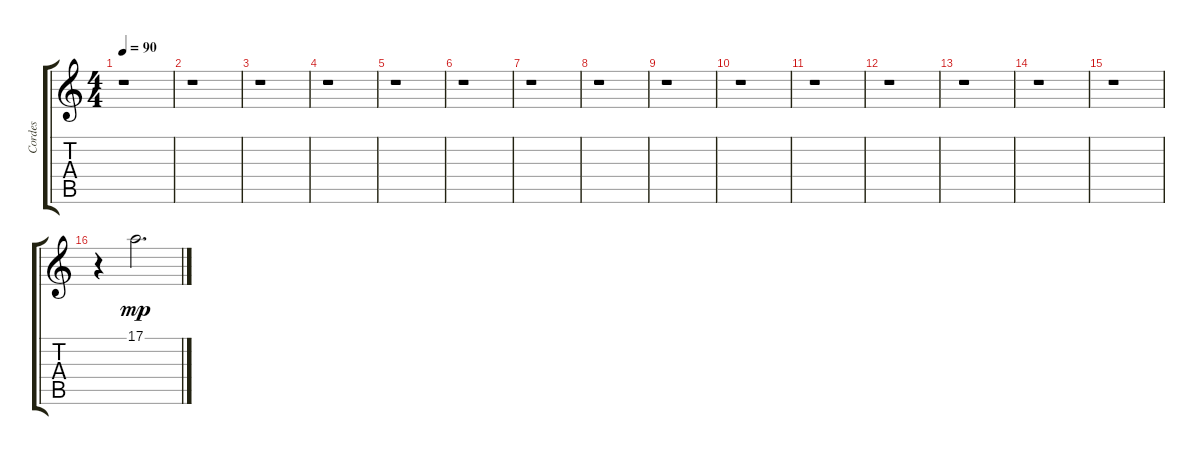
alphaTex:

\track ("Cordes" "Cordes") {instrument synthstrings2}
\staff {score tabs}
\tuning (E4 B3 G3 D3 A2 E2) {hide}
\ts (4 4)
\tempo 90
\clef g2
\ks c
r.1{dy f} |
r.1 |
r.1 |
r.1 |
r.1 |
r.1 |
r.1 |
r.1 |
r.1 |
r.1 |
r.1 |
r.1 |
r.1 |
r.1 |
r.1 |
r.4{instrument stringensemble1} 17.1.2{d dy mp}
